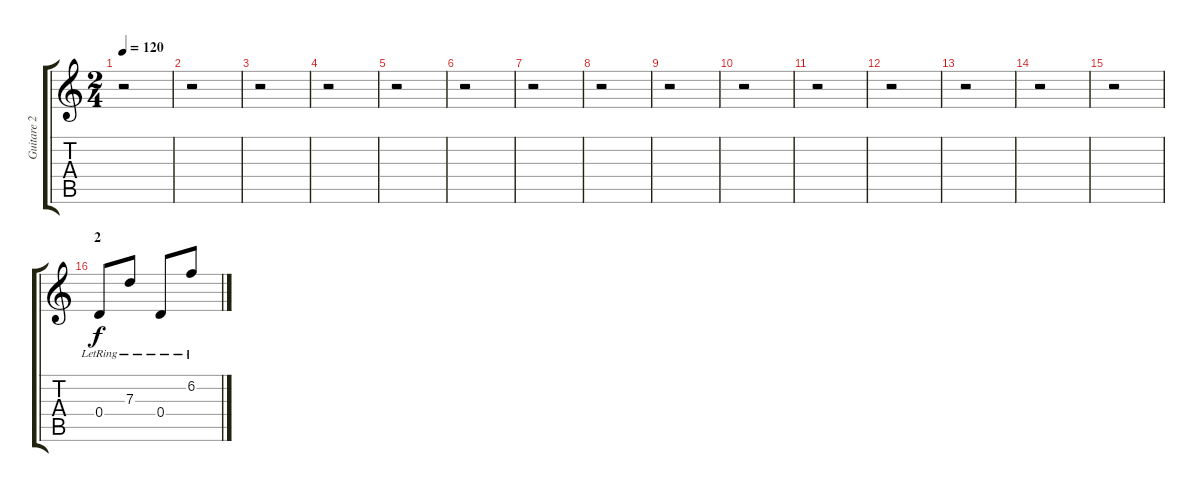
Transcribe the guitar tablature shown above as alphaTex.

\track ("Guitare 2" "Guitare 2") {instrument electricguitarclean}
\staff {score tabs}
\tuning (E4 B3 G3 D3 A2 E2) {hide}
\ts (2 4)
\tempo 120
\clef g2
\ks c
r.2{dy f} |
r.2 |
r.2 |
r.2 |
r.2 |
r.2 |
r.2 |
r.2 |
r.2 |
r.2 |
r.2 |
r.2 |
r.2 |
r.2 |
r.2 |
\section ("" "2")
0.4{lr}.8 7.3{lr}.8 0.4{lr}.8 6.2{lr}.8
